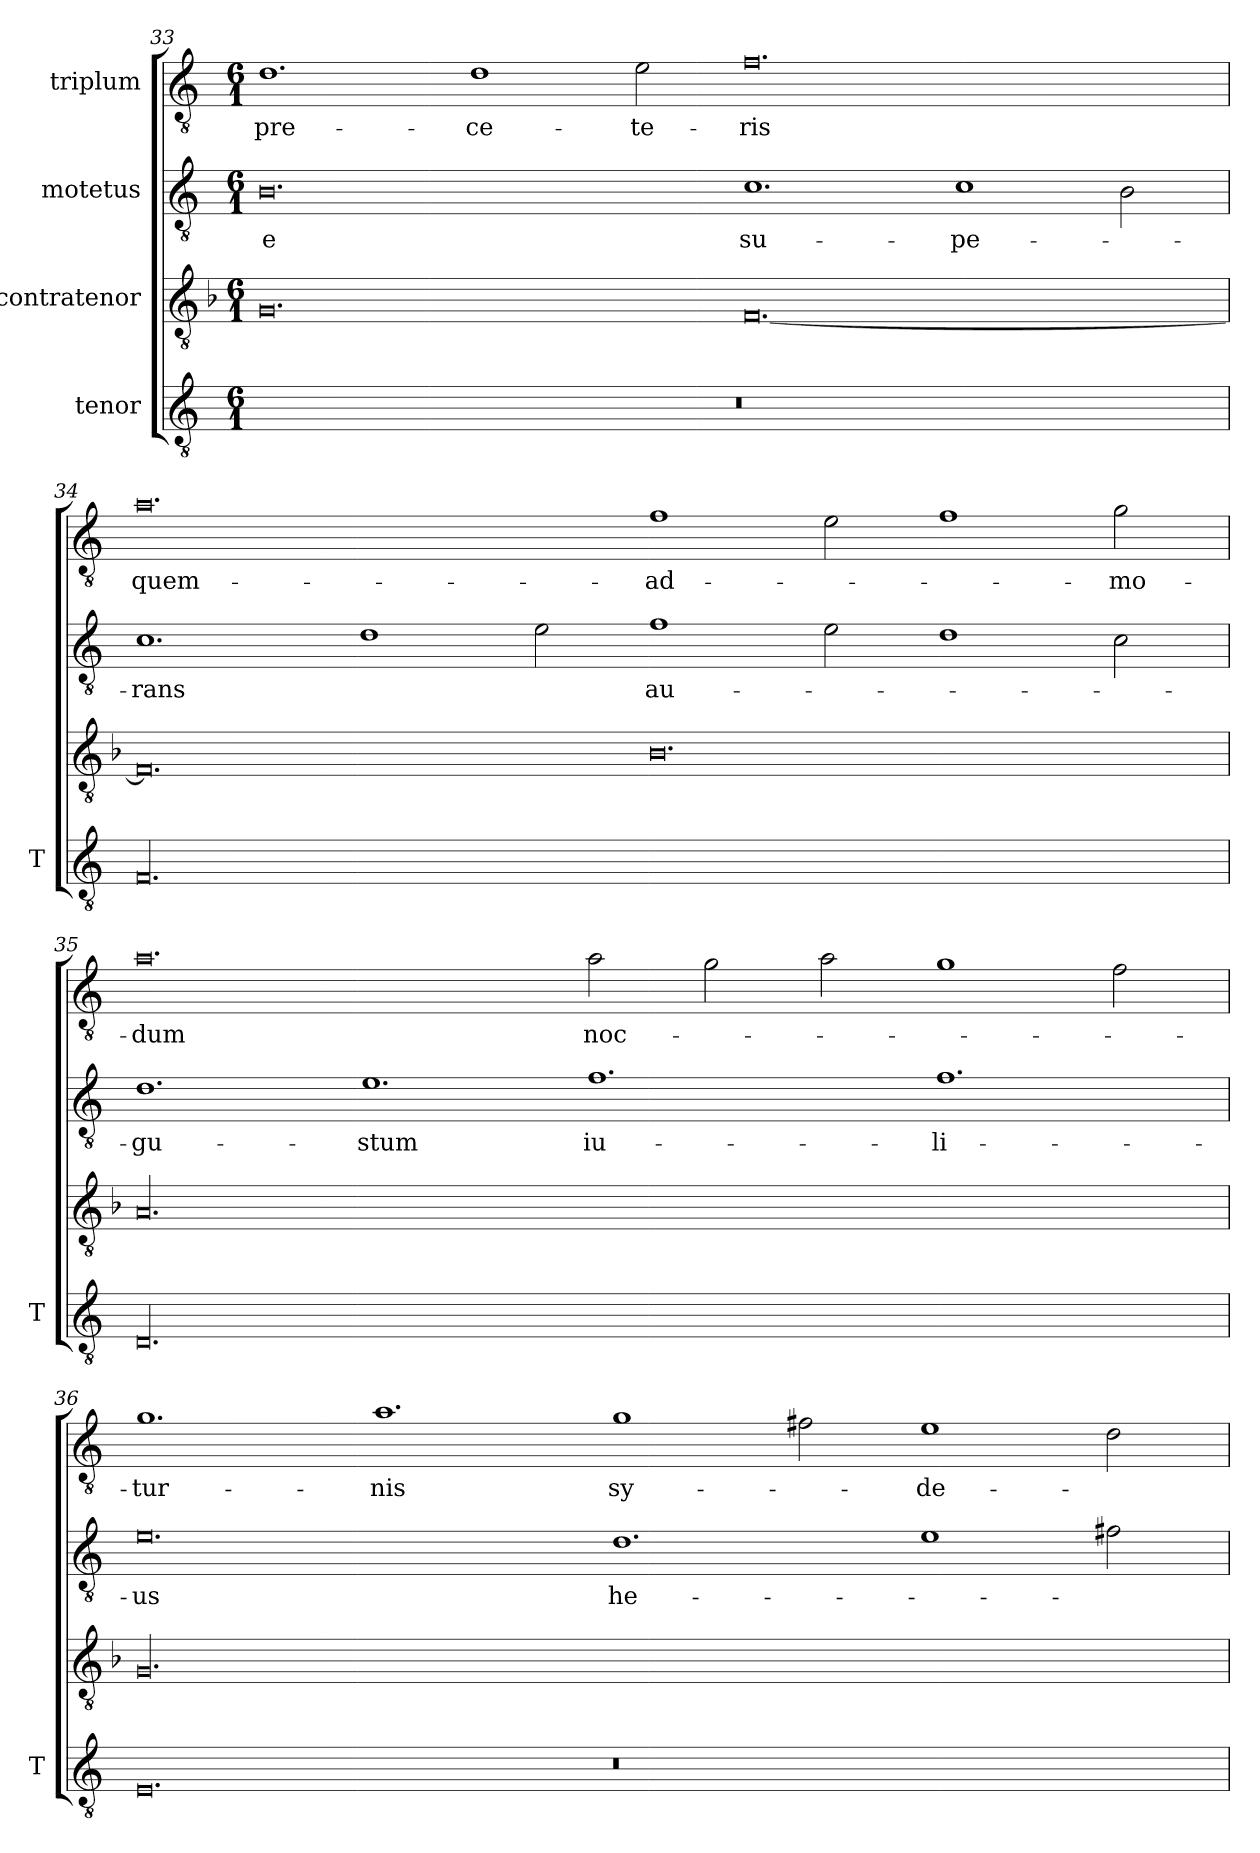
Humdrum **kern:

**kern	**kern	**kern	**text	**kern	**text
*part4	*part3	*part2	*part2	*part1	*part1
*staff4	*staff3	*staff2	*staff2	*staff1	*staff1
*I"tenor	*I"contratenor	*I"motetus	*	*I"triplum	*
*I'T	*	*	*	*	*
*clefGv2	*clefGv2	*clefGv2	*	*clefGv2	*
*k[]	*k[b-]	*k[]	*	*k[]	*
*C:	*F:	*C:	*	*C:	*
*M6/1	*M6/1	*M6/1	*	*M6/1	*
=33	=33	=33	=33	=33	=33
00.r	0.G/	0.B\	-e	1.d\	pre-
.	.	.	.	1d\	ce-
.	.	.	.	2e\	-te-
.	[0.F/	1.c\	su-	0.f\	-ris
.	.	1c\	-pe-	.	.
.	.	2B\	.	.	.
!!LO:PB:g=z
=34	=34	=34	=34	=34	=34
00.F/	0.F/]	1.c\	-rans	0.a\	quem-
.	.	1d\	.	.	.
.	.	2e\	.	.	.
.	0.B-\	1f\	au-	1f\	ad-
.	.	2e\	.	2e\	.
.	.	1d\	.	1f\	.
.	.	2c\	.	2g\	mo-
=35	=35	=35	=35	=35	=35
00.D/	00.A/	1.d\	-gu-	0.a\	-dum
.	.	1.e\	-stum	.	.
.	.	1.f\	iu-	2a\	noc-
.	.	.	.	2g\	.
.	.	.	.	2a\	.
.	.	1.f\	-li-	1g\	.
.	.	.	.	2f\	.
=36	=36	=36	=36	=36	=36
0.E/	00.G/	0.e\	-us	1.g\	-tur-
.	.	.	.	1.a\	-nis
0.r	.	1.d\	he-	1g\	sy-
.	.	.	.	2f#X\	.
.	.	1e\	.	1e\	-de-
.	.	2f#X\	.	2d\	.
=	=	=	=	=	=
*-	*-	*-	*-	*-	*-
